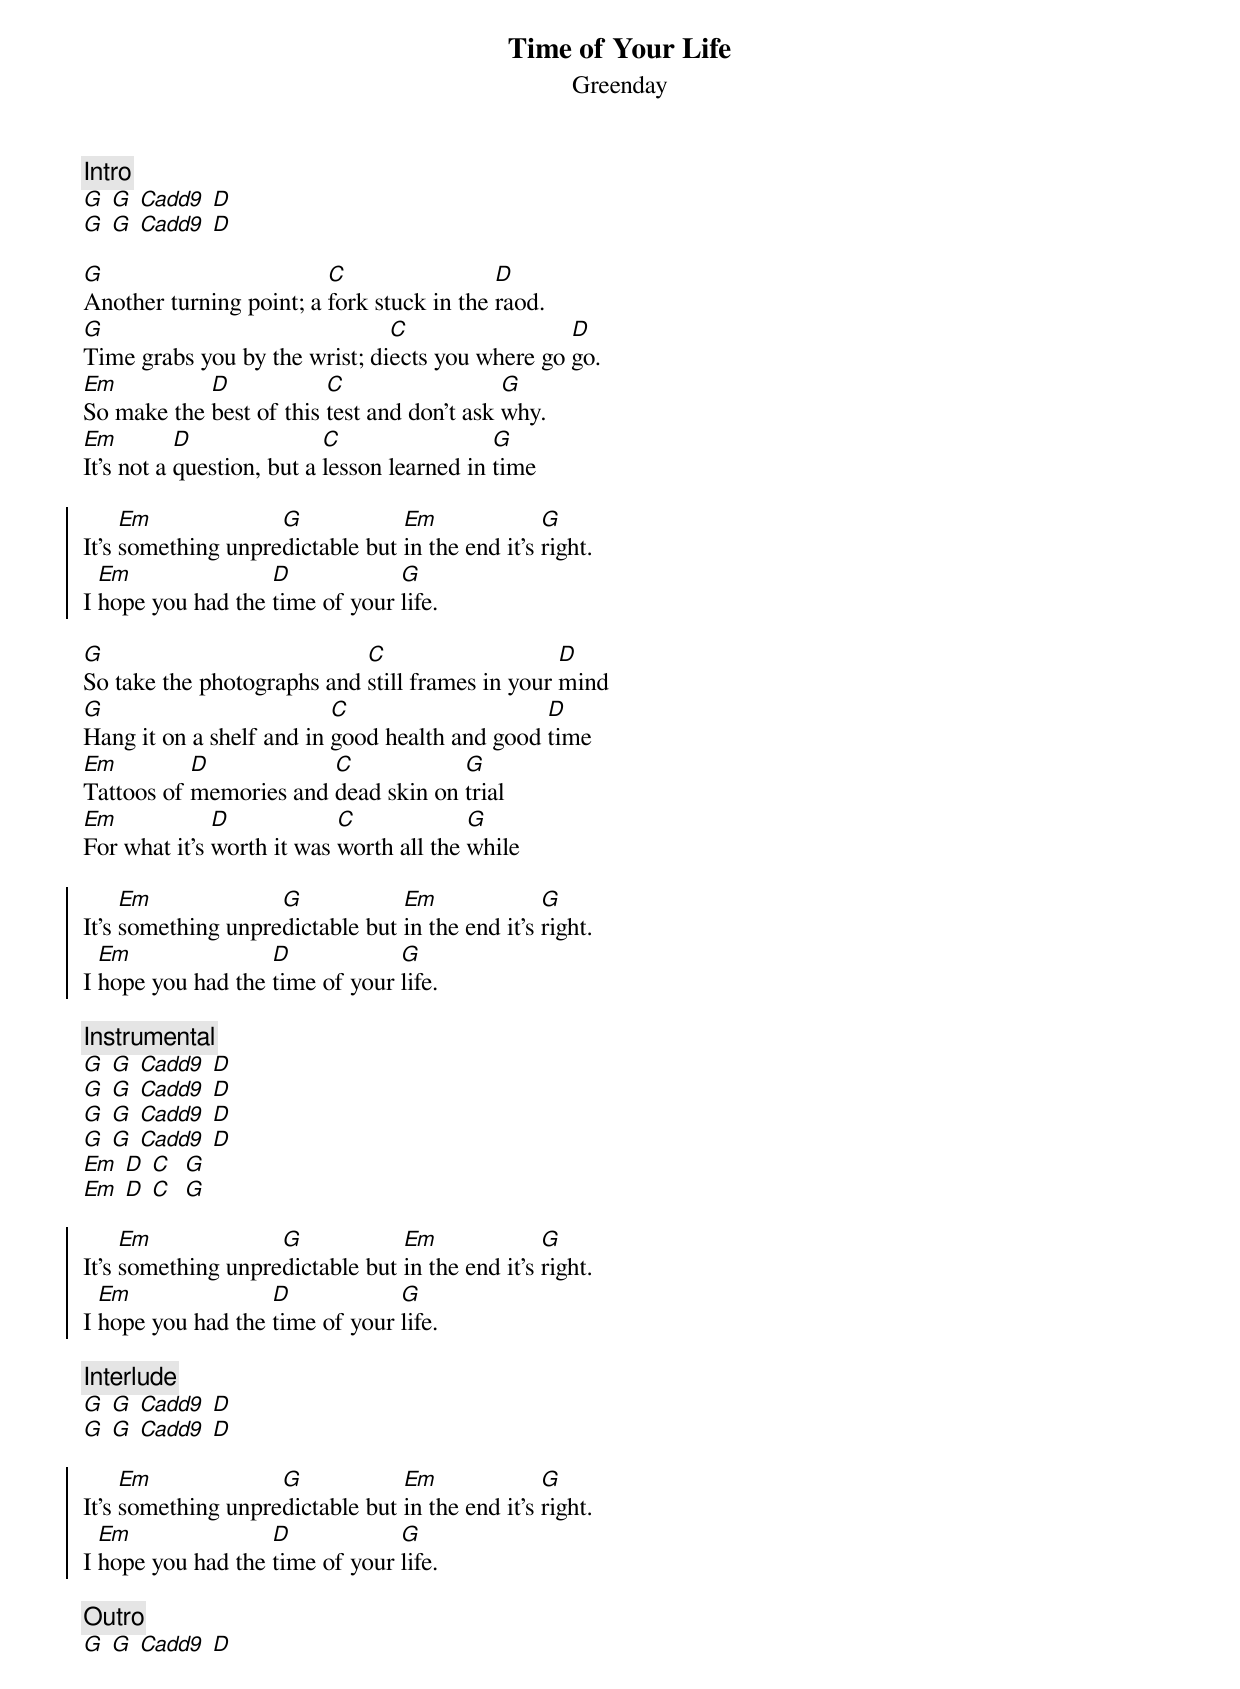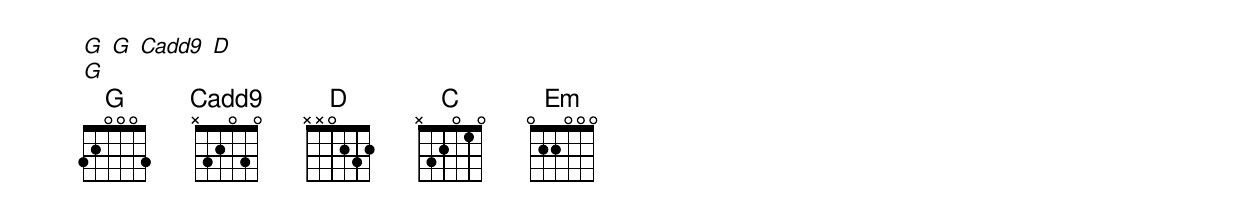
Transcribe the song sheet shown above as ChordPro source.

{title:Time of Your Life}
{subtitle:Greenday}

{c:Intro}
[G] [G] [Cadd9] [D]
[G] [G] [Cadd9] [D]

[G]Another turning point; a [C]fork stuck in the [D]raod.
[G]Time grabs you by the wrist; di[C]ects you where go [D]go.
[Em]So make the [D]best of this [C]test and don't ask [G]why.
[Em]It's not a [D]question, but a [C]lesson learned in [G]time

{soc}
It's [Em]something unpre[G]dictable but [Em]in the end it's [G]right.
I [Em]hope you had the [D]time of your [G]life.
{eoc}

[G]So take the photographs and [C]still frames in your [D]mind
[G]Hang it on a shelf and in [C]good health and good [D]time
[Em]Tattoos of [D]memories and [C]dead skin on [G]trial
[Em]For what it's [D]worth it was [C]worth all the [G]while

{soc}
It's [Em]something unpre[G]dictable but [Em]in the end it's [G]right.
I [Em]hope you had the [D]time of your [G]life.
{eoc}

{c:Instrumental}
[G] [G] [Cadd9] [D]
[G] [G] [Cadd9] [D]
[G] [G] [Cadd9] [D]
[G] [G] [Cadd9] [D]
[Em] [D] [C]  [G]
[Em] [D] [C]  [G]

{soc}
It's [Em]something unpre[G]dictable but [Em]in the end it's [G]right.
I [Em]hope you had the [D]time of your [G]life.
{eoc}

{c:Interlude}
[G] [G] [Cadd9] [D]
[G] [G] [Cadd9] [D]

{soc}
It's [Em]something unpre[G]dictable but [Em]in the end it's [G]right.
I [Em]hope you had the [D]time of your [G]life.
{eoc}

{c:Outro}
[G] [G] [Cadd9] [D]
[G] [G] [Cadd9] [D]
[G]
